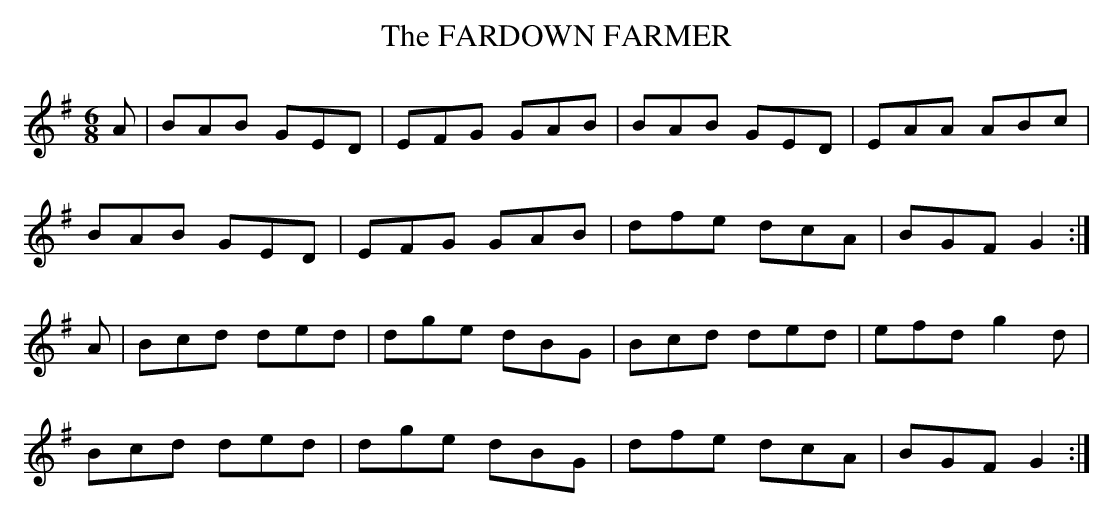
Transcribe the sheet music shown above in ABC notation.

X:1
T:FARDOWN FARMER, The
M:6/8
L:1/8
K:G
A|BAB GED|EFG GAB|BAB GED|EAA ABc|
BAB GED|EFG GAB|dfe dcA|BGF G2:|
A|Bcd ded|dge dBG|Bcd ded|efd g2d|
Bcd ded|dge dBG|dfe dcA|BGF G2:|
